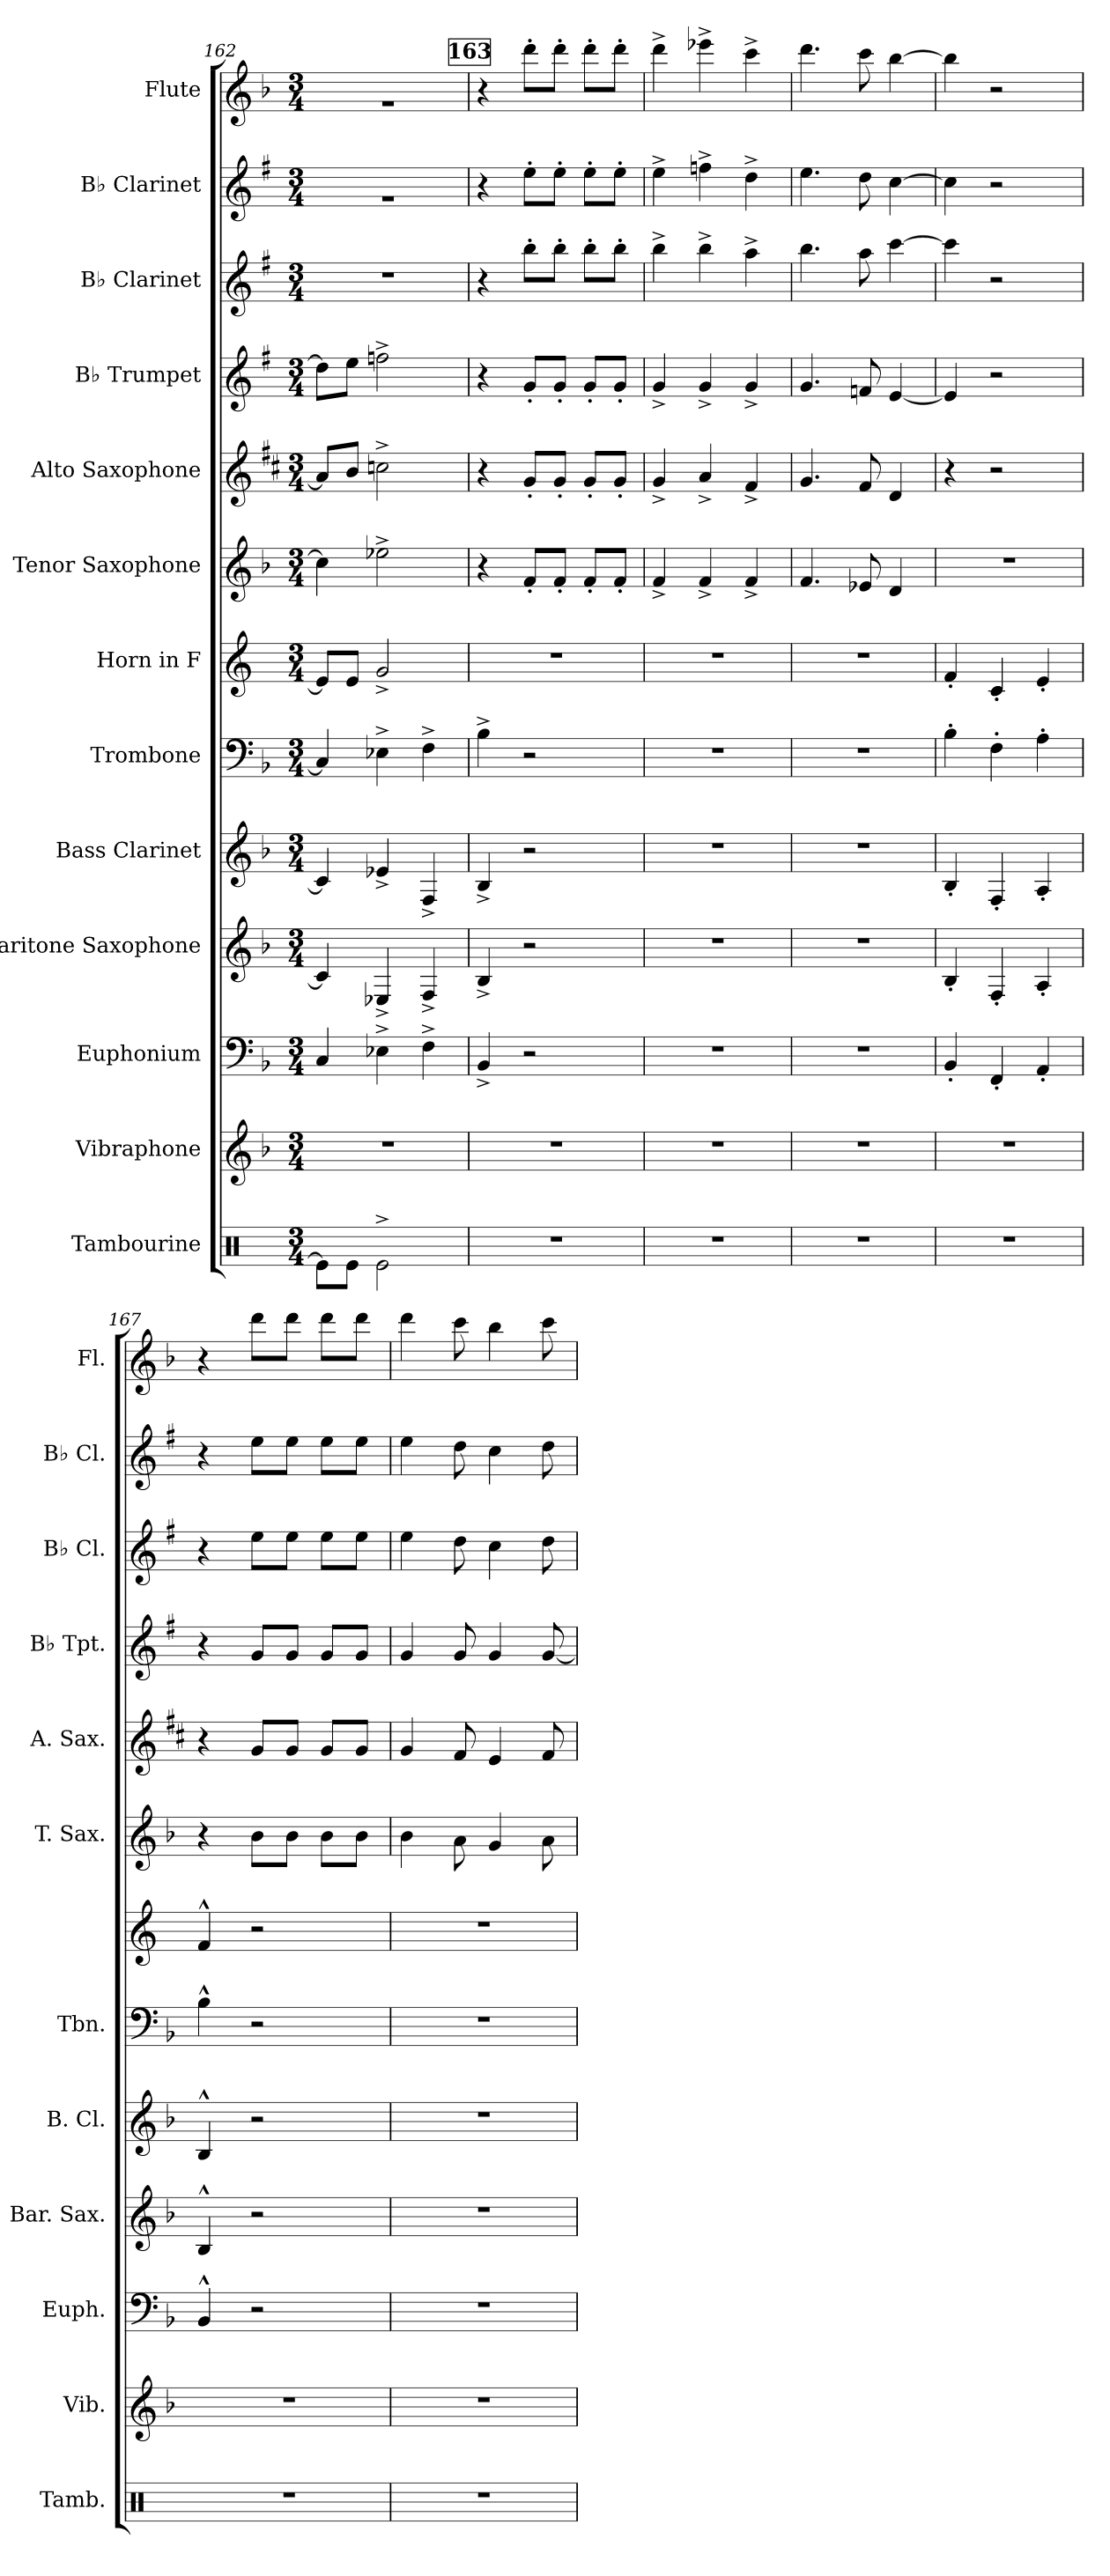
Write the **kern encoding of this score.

**kern	**kern	**kern	**kern	**kern	**kern	**kern	**kern	**kern	**kern	**kern	**kern	**kern
*part13	*part12	*part11	*part10	*part9	*part8	*part7	*part6	*part5	*part4	*part3	*part2	*part1
*staff13	*staff12	*staff11	*staff10	*staff9	*staff8	*staff7	*staff6	*staff5	*staff4	*staff3	*staff2	*staff1
*I"Tambourine	*I"Vibraphone	*I"Euphonium	*I"Baritone Saxophone	*I"Bass Clarinet	*I"Trombone	*I"Horn in F	*I"Tenor Saxophone	*I"Alto Saxophone	*I"B♭ Trumpet	*I"B♭ Clarinet	*I"B♭ Clarinet	*I"Flute
*I'Tamb.	*I'Vib.	*I'Euph.	*I'Bar. Sax.	*I'B. Cl.	*I'Tbn.	*	*I'T. Sax.	*I'A. Sax.	*I'B♭ Tpt.	*I'B♭ Cl.	*I'B♭ Cl.	*I'Fl.
*clefX	*clefG2	*clefF4	*clefG2	*clefG2	*clefF4	*clefG2	*clefG2	*clefG2	*clefG2	*clefG2	*clefG2	*clefG2
*	*	*	*ITrd12c21	*ITrd8c14	*	*ITrd4c7	*ITrd8c14	*ITrd5c9	*ITrd1c2	*ITrd1c2	*ITrd1c2	*
*k[]	*k[b-]	*k[b-]	*k[b-]	*k[b-]	*k[b-]	*k[b-]	*k[b-]	*k[b-]	*k[b-]	*k[b-]	*k[b-]	*k[b-]
*M3/4	*M3/4	*M3/4	*M3/4	*M3/4	*M3/4	*M3/4	*M3/4	*M3/4	*M3/4	*M3/4	*M3/4	*M3/4
=162	=162	=162	=162	=162	=162	=162	=162	=162	=162	=162	=162	=162
8Re\L]	2.r	4C/	4C/]	4C/]	4C/]	8A/L]	4c\]	8c/L]	8cc\L]	2.r	2.rg	2.rg
8Re\J	.	.	.	.	.	8A/J	.	8d/J	8dd\J	.	.	.
2Re^\	.	4E-X^\	4EE-X^/	4E-X^/	4E-X^\	2c^/	2e-X^\	2e-X^\	2ee-X^\	.	.	.
.	.	4F^\	4FF^/	4FF^/	4F^\	.	.	.	.	.	.	.
!!LO:REH:place=s1:a:B:fs=14:t=163
=163	=163	=163	=163	=163	=163	=163	=163	=163	=163	=163	=163	=163
2.r	2.r	4BB-^/	4BB-^/	4BB-^/	4B-^\	2.r	4r	4r	4r	4r	4r	4r
.	.	2r	2r	2r	2r	.	8F'/L	8B-'/L	8f'/L	8aa'\L	8dd'\L	8ddd'\L
.	.	.	.	.	.	.	8F'/J	8B-'/J	8f'/J	8aa'\J	8dd'\J	8ddd'\J
.	.	.	.	.	.	.	8F'/L	8B-'/L	8f'/L	8aa'\L	8dd'\L	8ddd'\L
.	.	.	.	.	.	.	8F'/J	8B-'/J	8f'/J	8aa'\J	8dd'\J	8ddd'\J
=164	=164	=164	=164	=164	=164	=164	=164	=164	=164	=164	=164	=164
2.r	2.r	2.r	2.r	2.r	2.r	2.r	4F^/	4B-^/	4f^/	4aa^\	4dd^\	4ddd^\
.	.	.	.	.	.	.	4F^/	4c^/	4f^/	4aa^\	4ee-X^\	4eee-X^\
.	.	.	.	.	.	.	4F^/	4A^/	4f^/	4gg^\	4cc^\	4ccc^\
=165	=165	=165	=165	=165	=165	=165	=165	=165	=165	=165	=165	=165
2.r	2.r	2.r	2.r	2.r	2.r	2.r	4.F/	4.B-/	4.f/	4.aa\	4.dd\	4.ddd\
.	.	.	.	.	.	.	8E-X/	8A/	8e-X/	8gg\	8cc\	8ccc\
.	.	.	.	.	.	.	4D/	4F/	[4d/	[4bb-\	[4b-\	[4bb-\
=166	=166	=166	=166	=166	=166	=166	=166	=166	=166	=166	=166	=166
2.r	2.r	4BB-'/	4BB-'/	4BB-'/	4B-'\	4B-'/	2.r	4r	4d/]	4bb-\]	4b-\]	4bb-\]
.	.	4FF'/	4FF'/	4FF'/	4F'\	4F'/	.	2r	2r	2r	2r	2r
.	.	4AA'/	4AA'/	4AA'/	4A'\	4A'/	.	.	.	.	.	.
!!LO:PB:g=z
=167	=167	=167	=167	=167	=167	=167	=167	=167	=167	=167	=167	=167
2.r	2.r	4BB-^^/	4BB-^^/	4BB-^^/	4B-^^\	4B-^^/	4r	4r	4r	4r	4r	4r
.	.	2r	2r	2r	2r	2r	8B-\L	8B-/L	8f/L	8dd\L	8dd\L	8ddd\L
.	.	.	.	.	.	.	8B-\J	8B-/J	8f/J	8dd\J	8dd\J	8ddd\J
.	.	.	.	.	.	.	8B-\L	8B-/L	8f/L	8dd\L	8dd\L	8ddd\L
.	.	.	.	.	.	.	8B-\J	8B-/J	8f/J	8dd\J	8dd\J	8ddd\J
=168	=168	=168	=168	=168	=168	=168	=168	=168	=168	=168	=168	=168
2.r	2.r	2.r	2.r	2.r	2.r	2.r	4B-\	4B-/	4f/	4dd\	4dd\	4ddd\
.	.	.	.	.	.	.	8A\	8A/	8f/	8cc\	8cc\	8ccc\
.	.	.	.	.	.	.	4G/	4G/	4f/	4b-\	4b-\	4bb-\
.	.	.	.	.	.	.	8A\	8A/	[8f/	8cc\	8cc\	8ccc\
=	=	=	=	=	=	=	=	=	=	=	=	=
*-	*-	*-	*-	*-	*-	*-	*-	*-	*-	*-	*-	*-
